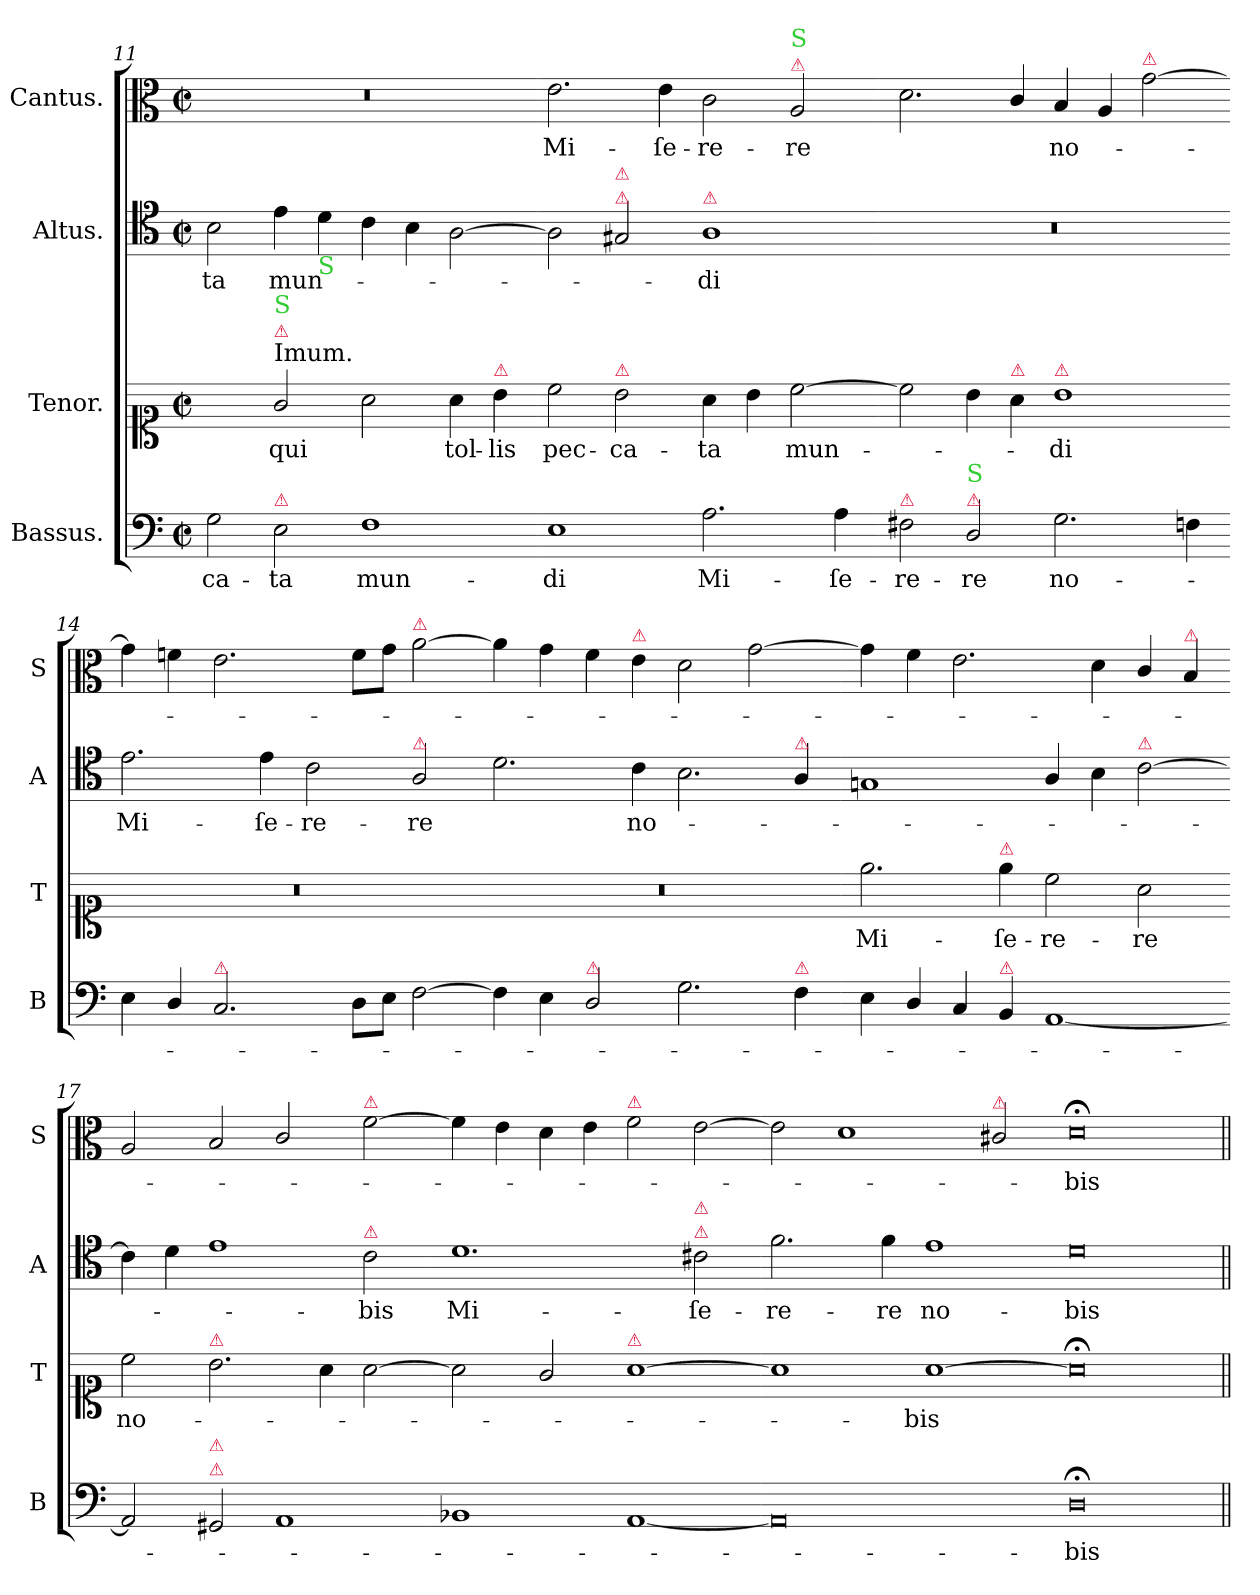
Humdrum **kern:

**kern	**text	**kern	**text	**kern	**text	**kern	**text
*part4	*part4	*part3	*part3	*part2	*part2	*part1	*part1
*staff4	*staff4	*staff3	*staff3	*staff2	*staff2	*staff1	*staff1
*I"Bassus.	*	*I"Tenor.	*	*I"Altus.	*	*I"Cantus.	*
*I'B	*	*I'T	*	*I'A	*	*I'S	*
*clefF4	*	*clefC1	*	*clefC4	*	*clefC3	*
*k[]	*	*k[]	*	*k[]	*	*k[]	*
*M2/1	*	*M2/1	*	*M2/1	*	*M2/1	*
*met(c|)	*	*met(c|)	*	*met(c|)	*	*met(c|)	*
=11	=11	=11	=11	=11	=11	=11	=11
2G\	-ca-	2ryy	.	2B\	-ta	0r	.
!	!	!LO:TX:a:t=Imum.	!	!	!	!	!
!	!	!LO:TX:a:color=crimson:t=⚠	!	!	!	!	!
!	!	!LO:TX:a:color=limegreen:t=S	!	!	!	!	!
!LO:TX:a:color=crimson:t=⚠	!	!	!	!	!	!	!
2E\	-ta	2g/	qui	4e\	mun-	.	.
!	!	!	!	!LO:TX:c:color=limegreen:t=S	!	!	!
.	.	.	.	4d\	.	.	.
1F\	mun-	2a\	.	4c\	.	.	.
.	.	.	.	4B\	.	.	.
.	.	4a\	tol-	[2A\	.	.	.
!	!	!LO:TX:a:color=crimson:t=⚠	!	!	!	!	!
.	.	4b\	-lis	.	.	.	.
=12-	=12-	=12-	=12-	=12-	=12-	=12-	=12-
1E\	-di	2cc\	pec-	2A\]	.	2.e\	Mi-
!	!	!	!	!LO:TX:a:color=crimson:t=⚠	!	!	!
!	!	!	!	!LO:TX:a:color=crimson:t=⚠	!	!	!
!	!	!LO:TX:a:color=crimson:t=⚠	!	!	!	!	!
.	.	2b\	-ca-	2G#X/	.	.	.
.	.	.	.	.	.	4e\	-ſe-
!	!	!	!	!LO:TX:a:color=crimson:t=⚠	!	!	!
2.A\	Mi-	4a\	-ta	1A\	-di	2c\	-re-
.	.	4b\	.	.	.	.	.
!	!	!	!	!	!	!LO:TX:a:color=crimson:t=⚠	!
!	!	!	!	!	!	!LO:TX:a:color=limegreen:t=S	!
.	.	[2cc\	mun-	.	.	2A/	-re
4A\	-ſe-	.	.	.	.	.	.
=13-	=13-	=13-	=13-	=13-	=13-	=13-	=13-
!LO:TX:a:color=crimson:t=⚠	!	!	!	!	!	!	!
2F#X\	-re-	2cc\]	.	0r	.	2.d\	.
!LO:TX:a:color=crimson:t=⚠	!	!	!	!	!	!	!
!LO:TX:a:color=limegreen:t=S	!	!	!	!	!	!	!
2D/	-re	4b\	.	.	.	.	.
!	!	!LO:TX:a:color=crimson:t=⚠	!	!	!	!	!
.	.	4a\	.	.	.	4c/	.
!	!	!LO:TX:a:color=crimson:t=⚠	!	!	!	!	!
2.G\	no-	1b\	-di	.	.	4B/	no-
.	.	.	.	.	.	4A/	.
!	!	!	!	!	!	!LO:TX:a:color=crimson:t=⚠	!
.	.	.	.	.	.	[2g\	.
4Fn\	.	.	.	.	.	.	.
=14-	=14-	=14-	=14-	=14-	=14-	=14-	=14-
4E\	.	0r	.	2.e\	Mi-	4g\]	.
4D/	.	.	.	.	.	4fn\	.
!LO:TX:a:color=crimson:t=⚠	!	!	!	!	!	!	!
2.C/	.	.	.	.	.	2.e\	.
.	.	.	.	4e\	-ſe-	.	.
.	.	.	.	2c\	-re-	.	.
8D\L	.	.	.	.	.	8f\L	.
8E\J	.	.	.	.	.	8g\J	.
!	!	!	!	!	!	!LO:TX:a:color=crimson:t=⚠	!
!	!	!	!	!LO:TX:a:color=crimson:t=⚠	!	!	!
[2F\	.	.	.	2A/	-re	[2a\	.
=15-	=15-	=15-	=15-	=15-	=15-	=15-	=15-
4F\]	.	0r	.	2.d\	.	4a\]	.
4E\	.	.	.	.	.	4g\	.
!LO:TX:a:color=crimson:t=⚠	!	!	!	!	!	!	!
2D/	.	.	.	.	.	4f\	.
!	!	!	!	!	!	!LO:TX:a:color=crimson:t=⚠	!
.	.	.	.	4c\	no-	4e\	.
2.G\	.	.	.	2.B\	.	2d\	.
.	.	.	.	.	.	[2g\	.
!	!	!	!	!LO:TX:a:color=crimson:t=⚠	!	!	!
!LO:TX:a:color=crimson:t=⚠	!	!	!	!	!	!	!
4F\	.	.	.	4A/	.	.	.
=16-	=16-	=16-	=16-	=16-	=16-	=16-	=16-
4E\	.	2.ee\	Mi-	1Gn/	.	4g\]	.
4D/	.	.	.	.	.	4f\	.
4C/	.	.	.	.	.	2.e\	.
!	!	!LO:TX:a:color=crimson:t=⚠	!	!	!	!	!
!LO:TX:a:color=crimson:t=⚠	!	!	!	!	!	!	!
4BB/	.	4ee\	-ſe-	.	.	.	.
[1AA/	.	2cc\	-re-	4A/	.	.	.
.	.	.	.	4B\	.	4d\	.
!	!	!	!	!LO:TX:a:color=crimson:t=⚠	!	!	!
.	.	2a\	-re	[2c\	.	4c/	.
!	!	!	!	!	!	!LO:TX:a:color=crimson:t=⚠	!
.	.	.	.	.	.	4B/	.
=17-	=17-	=17-	=17-	=17-	=17-	=17-	=17-
2AA/]	.	2cc\	no-	4c\]	.	2A/	.
.	.	.	.	4d\	.	.	.
!	!	!LO:TX:a:color=crimson:t=⚠	!	!	!	!	!
!LO:TX:a:color=crimson:t=⚠	!	!	!	!	!	!	!
!LO:TX:a:color=crimson:t=⚠	!	!	!	!	!	!	!
2GG#X/	.	2.b\	.	1e\	.	2B/	.
1AA/	.	.	.	.	.	2c/	.
.	.	4a\	.	.	.	.	.
!	!	!	!	!	!	!LO:TX:a:color=crimson:t=⚠	!
!	!	!	!	!LO:TX:a:color=crimson:t=⚠	!	!	!
.	.	[2a\	.	2c\	-bis	[2f\	.
=18-	=18-	=18-	=18-	=18-	=18-	=18-	=18-
1BB-X/	.	2a\]	.	1.d\	Mi-	4f\]	.
.	.	.	.	.	.	4e\	.
.	.	2g/	.	.	.	4d\	.
.	.	.	.	.	.	4e\	.
!	!	!	!	!	!	!LO:TX:a:color=crimson:t=⚠	!
!	!	!LO:TX:a:color=crimson:t=⚠	!	!	!	!	!
[1AA/	.	[1a\	.	.	.	2f\	.
!	!	!	!	!LO:TX:a:color=crimson:t=⚠	!	!	!
!	!	!	!	!LO:TX:a:color=crimson:t=⚠	!	!	!
.	.	.	.	2c#X\	-ſe-	[2e\	.
=19-	=19-	=19-	=19-	=19-	=19-	=19-	=19-
0AA/]	.	1a\]	.	2.f\	-re-	2e\]	.
.	.	.	.	.	.	1d\	.
.	.	.	.	4f\	-re	.	.
.	.	[1a\	-bis	1e\	no-	.	.
!	!	!	!	!	!	!LO:TX:a:color=crimson:t=⚠	!
.	.	.	.	.	.	2c#X/	.
=20-	=20-	=20-	=20-	=20-	=20-	=20-	=20-
0D;\	-bis	0a;\]	.	0d\	-bis	0d;<\	-bis
=||	=||	=||	=||	=||	=||	=||	=||
*-	*-	*-	*-	*-	*-	*-	*-
